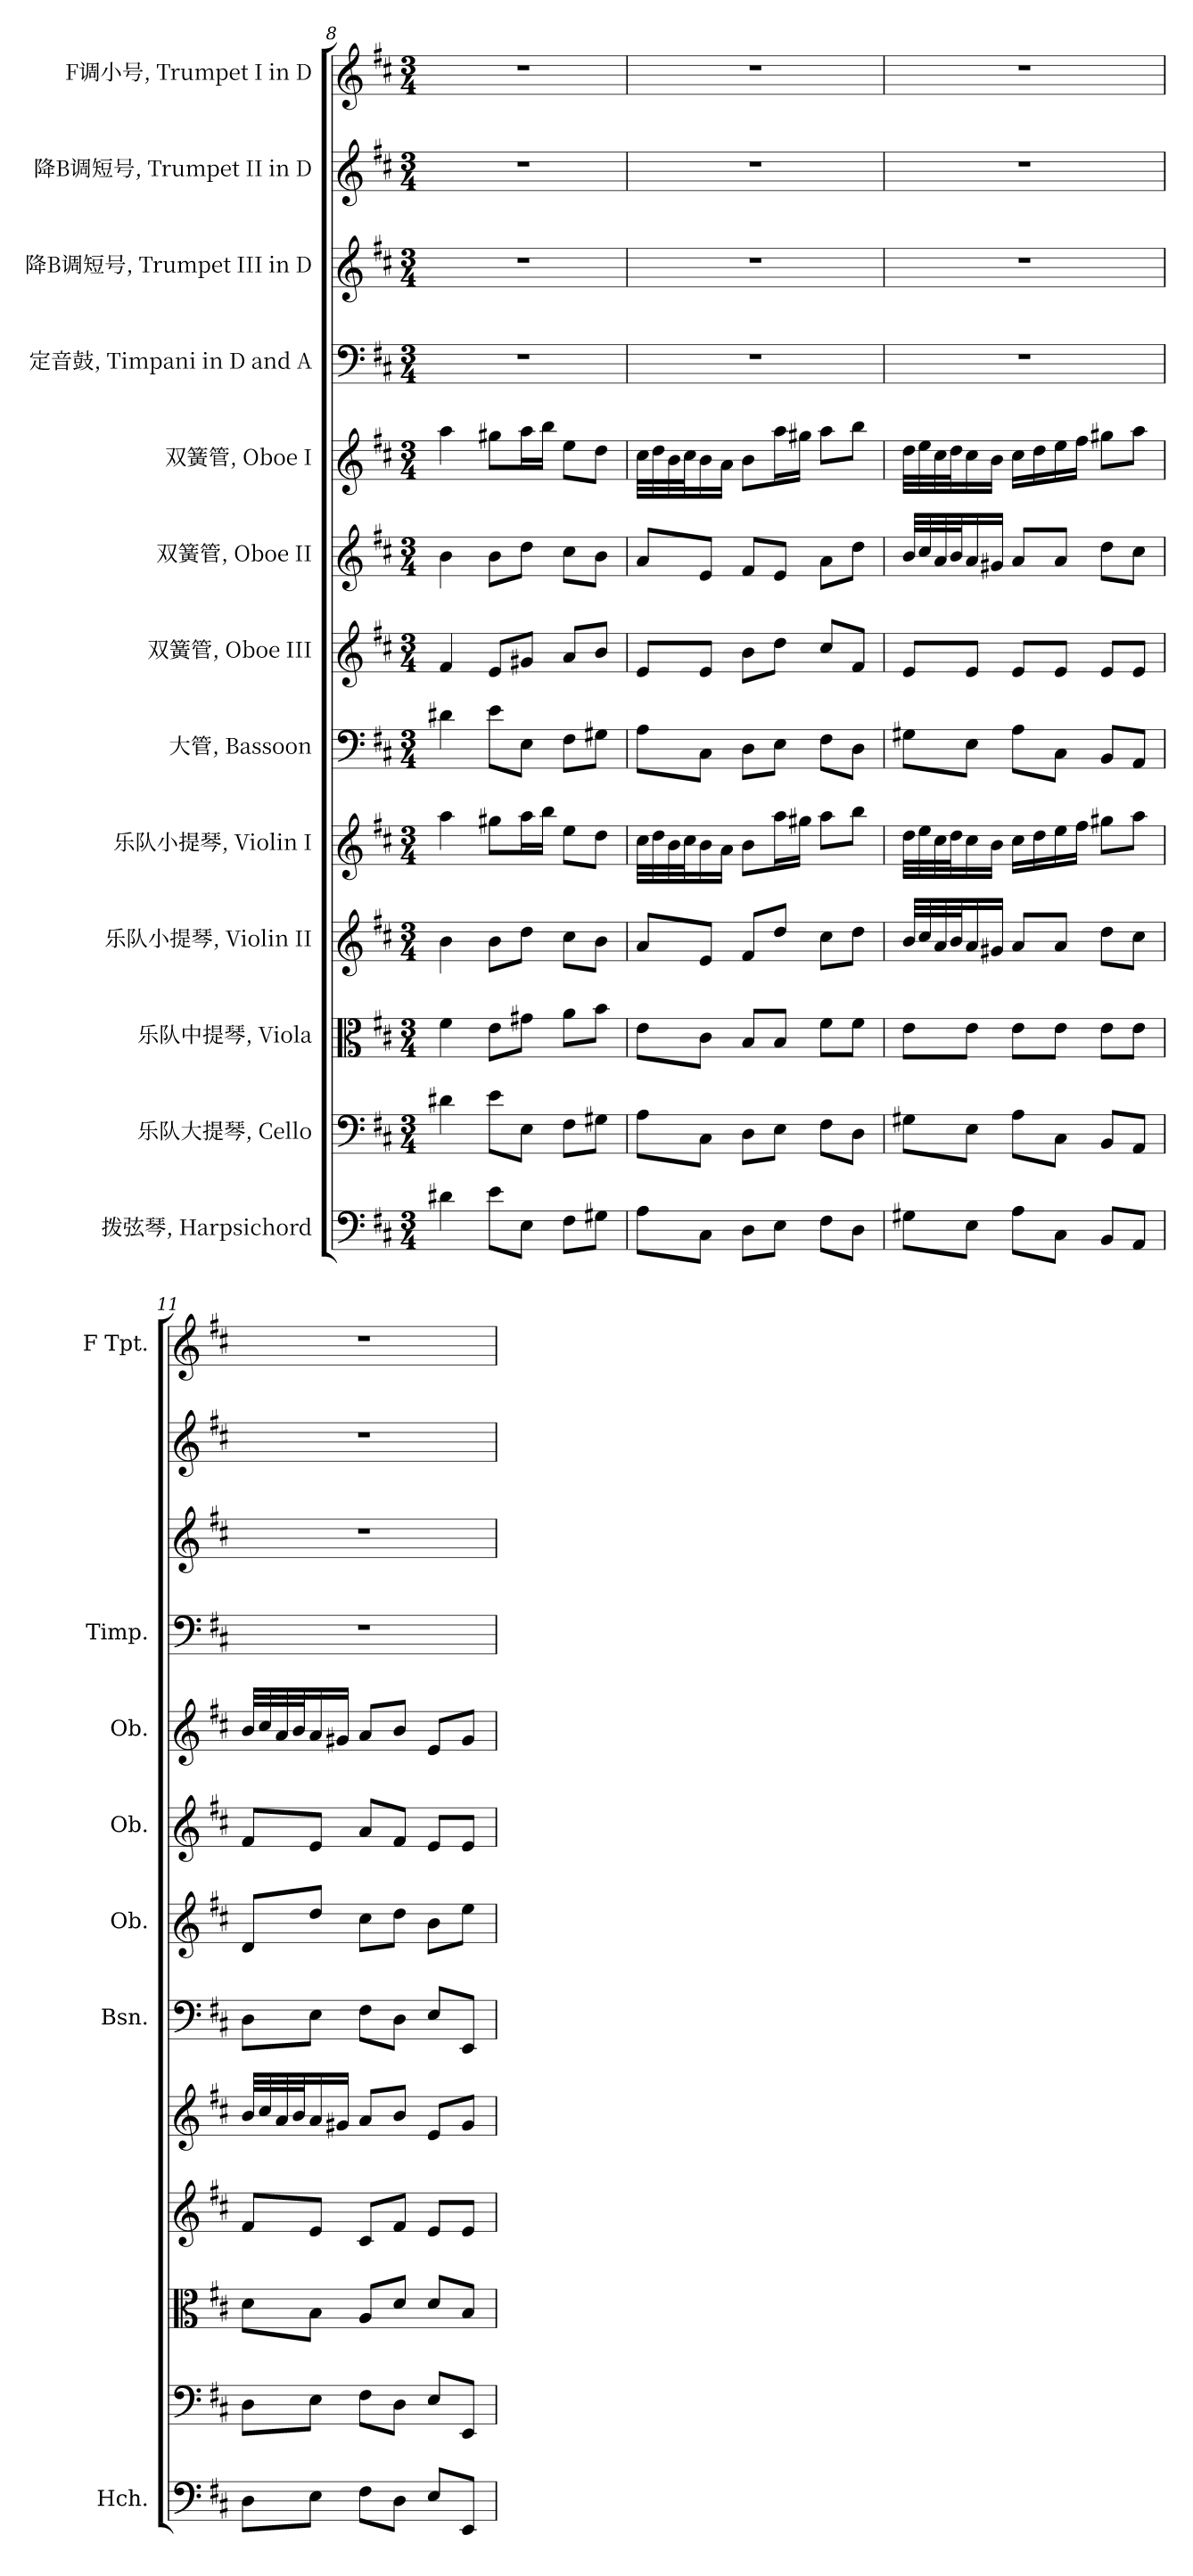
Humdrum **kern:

**kern	**kern	**kern	**kern	**kern	**kern	**kern	**kern	**kern	**kern	**kern	**kern	**kern
*part13	*part12	*part11	*part10	*part9	*part8	*part7	*part6	*part5	*part4	*part3	*part2	*part1
*staff13	*staff12	*staff11	*staff10	*staff9	*staff8	*staff7	*staff6	*staff5	*staff4	*staff3	*staff2	*staff1
*I"拨弦琴, Harpsichord	*I"乐队大提琴, Cello	*I"乐队中提琴, Viola	*I"乐队小提琴, Violin II	*I"乐队小提琴, Violin I	*I"大管, Bassoon	*I"双簧管, Oboe III	*I"双簧管, Oboe II	*I"双簧管, Oboe I	*I"定音鼓, Timpani in D and A	*I"降B调短号, Trumpet III in D	*I"降B调短号, Trumpet II in D	*I"F调小号, Trumpet I in D
*I'Hch.	*	*	*	*	*I'Bsn.	*I'Ob.	*I'Ob.	*I'Ob.	*I'Timp.	*	*	*I'F Tpt.
*clefF4	*clefF4	*clefC3	*clefG2	*clefG2	*clefF4	*clefG2	*clefG2	*clefG2	*clefF4	*clefG2	*clefG2	*clefG2
*	*	*	*	*	*	*	*	*	*	*ITrd1c2	*ITrd1c2	*ITrd-3c-5
*k[f#c#]	*k[f#c#]	*k[f#c#]	*k[f#c#]	*k[f#c#]	*k[f#c#]	*k[f#c#]	*k[f#c#]	*k[f#c#]	*k[f#c#]	*k[]	*k[]	*k[f#]
*M3/4	*M3/4	*M3/4	*M3/4	*M3/4	*M3/4	*M3/4	*M3/4	*M3/4	*M3/4	*M3/4	*M3/4	*M3/4
=8	=8	=8	=8	=8	=8	=8	=8	=8	=8	=8	=8	=8
4d#X\	4d#X\	4f#\	4b\	4aa\	4d#X\	4f#/	4b\	4aa\	2.r	2.r	2.r	2.r
8e\L	8e\L	8e\L	8b\L	8gg#X\L	8e\L	8e/L	8b\L	8gg#X\L	.	.	.	.
8E\J	8E\J	8g#X\J	8dd\J	16aa\L	8E\J	8g#X/J	8dd\J	16aa\L	.	.	.	.
.	.	.	.	16bb\JJ	.	.	.	16bb\JJ	.	.	.	.
8F#\L	8F#\L	8a\L	8cc#\L	8ee\L	8F#\L	8a/L	8cc#\L	8ee\L	.	.	.	.
8G#X\J	8G#X\J	8b\J	8b\J	8dd\J	8G#X\J	8b/J	8b\J	8dd\J	.	.	.	.
=9	=9	=9	=9	=9	=9	=9	=9	=9	=9	=9	=9	=9
8A\L	8A\L	8e\L	8a/L	32cc#\LLL	8A\L	8e/L	8a/L	32cc#\LLL	2.r	2.r	2.r	2.r
.	.	.	.	32dd\	.	.	.	32dd\	.	.	.	.
.	.	.	.	32b\	.	.	.	32b\	.	.	.	.
.	.	.	.	32cc#\J	.	.	.	32cc#\J	.	.	.	.
8C#\J	8C#\J	8c#\J	8e/J	16b\	8C#\J	8e/J	8e/J	16b\	.	.	.	.
.	.	.	.	16a\JJ	.	.	.	16a\JJ	.	.	.	.
8D\L	8D\L	8B/L	8f#/L	8b\L	8D\L	8b\L	8f#/L	8b\L	.	.	.	.
8E\J	8E\J	8B/J	8dd/J	16aa\L	8E\J	8dd\J	8e/J	16aa\L	.	.	.	.
.	.	.	.	16gg#X\JJ	.	.	.	16gg#X\JJ	.	.	.	.
8F#\L	8F#\L	8f#\L	8cc#\L	8aa\L	8F#\L	8cc#/L	8a\L	8aa\L	.	.	.	.
8D\J	8D\J	8f#\J	8dd\J	8bb\J	8D\J	8f#/J	8dd\J	8bb\J	.	.	.	.
!!LO:PB:g=z
=10	=10	=10	=10	=10	=10	=10	=10	=10	=10	=10	=10	=10
8G#X\L	8G#X\L	8e\L	32b/LLL	32dd\LLL	8G#X\L	8e/L	32b/LLL	32dd\LLL	2.r	2.r	2.r	2.r
.	.	.	32cc#/	32ee\	.	.	32cc#/	32ee\	.	.	.	.
.	.	.	32a/	32cc#\	.	.	32a/	32cc#\	.	.	.	.
.	.	.	32b/J	32dd\J	.	.	32b/J	32dd\J	.	.	.	.
8E\J	8E\J	8e\J	16a/	16cc#\	8E\J	8e/J	16a/	16cc#\	.	.	.	.
.	.	.	16g#X/JJ	16b\JJ	.	.	16g#X/JJ	16b\JJ	.	.	.	.
8A\L	8A\L	8e\L	8a/L	16cc#\LL	8A\L	8e/L	8a/L	16cc#\LL	.	.	.	.
.	.	.	.	16dd\	.	.	.	16dd\	.	.	.	.
8C#\J	8C#\J	8e\J	8a/J	16ee\	8C#\J	8e/J	8a/J	16ee\	.	.	.	.
.	.	.	.	16ff#\JJ	.	.	.	16ff#\JJ	.	.	.	.
8BB/L	8BB/L	8e\L	8dd\L	8gg#X\L	8BB/L	8e/L	8dd\L	8gg#X\L	.	.	.	.
8AA/J	8AA/J	8e\J	8cc#\J	8aa\J	8AA/J	8e/J	8cc#\J	8aa\J	.	.	.	.
=11	=11	=11	=11	=11	=11	=11	=11	=11	=11	=11	=11	=11
8D\L	8D\L	8d\L	8f#/L	32b/LLL	8D\L	8d/L	8f#/L	32b/LLL	2.r	2.r	2.r	2.r
.	.	.	.	32cc#/	.	.	.	32cc#/	.	.	.	.
.	.	.	.	32a/	.	.	.	32a/	.	.	.	.
.	.	.	.	32b/J	.	.	.	32b/J	.	.	.	.
8E\J	8E\J	8B\J	8e/J	16a/	8E\J	8dd/J	8e/J	16a/	.	.	.	.
.	.	.	.	16g#X/JJ	.	.	.	16g#X/JJ	.	.	.	.
8F#\L	8F#\L	8A/L	8c#/L	8a/L	8F#\L	8cc#\L	8a/L	8a/L	.	.	.	.
8D\J	8D\J	8d/J	8f#/J	8b/J	8D\J	8dd\J	8f#/J	8b/J	.	.	.	.
8E/L	8E/L	8d/L	8e/L	8e/L	8E/L	8b\L	8e/L	8e/L	.	.	.	.
8EE/J	8EE/J	8B/J	8e/J	8g#/J	8EE/J	8ee\J	8e/J	8g#/J	.	.	.	.
=	=	=	=	=	=	=	=	=	=	=	=	=
*-	*-	*-	*-	*-	*-	*-	*-	*-	*-	*-	*-	*-
